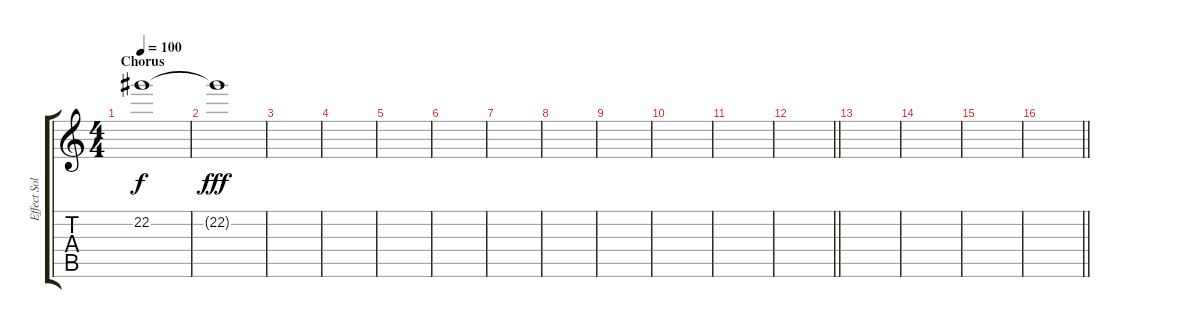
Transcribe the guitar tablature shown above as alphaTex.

\track ("Effect Solo" "Effect Sol") {instrument distortionguitar}
\staff {score tabs}
\tuning (Eb4 Bb3 Gb3 Db3 Ab2 Eb2) {hide}
\ts (4 4)
\section ("" "Chorus")
\tempo 100
\clef g2
\ks c
22.2.1{dy f volume 0} |
22.2{t}.1{dy fff} |
|
|
|
|
|
|
|
|
|
\barLineRight lightlight
|
|
|
|
\barLineRight lightlight
